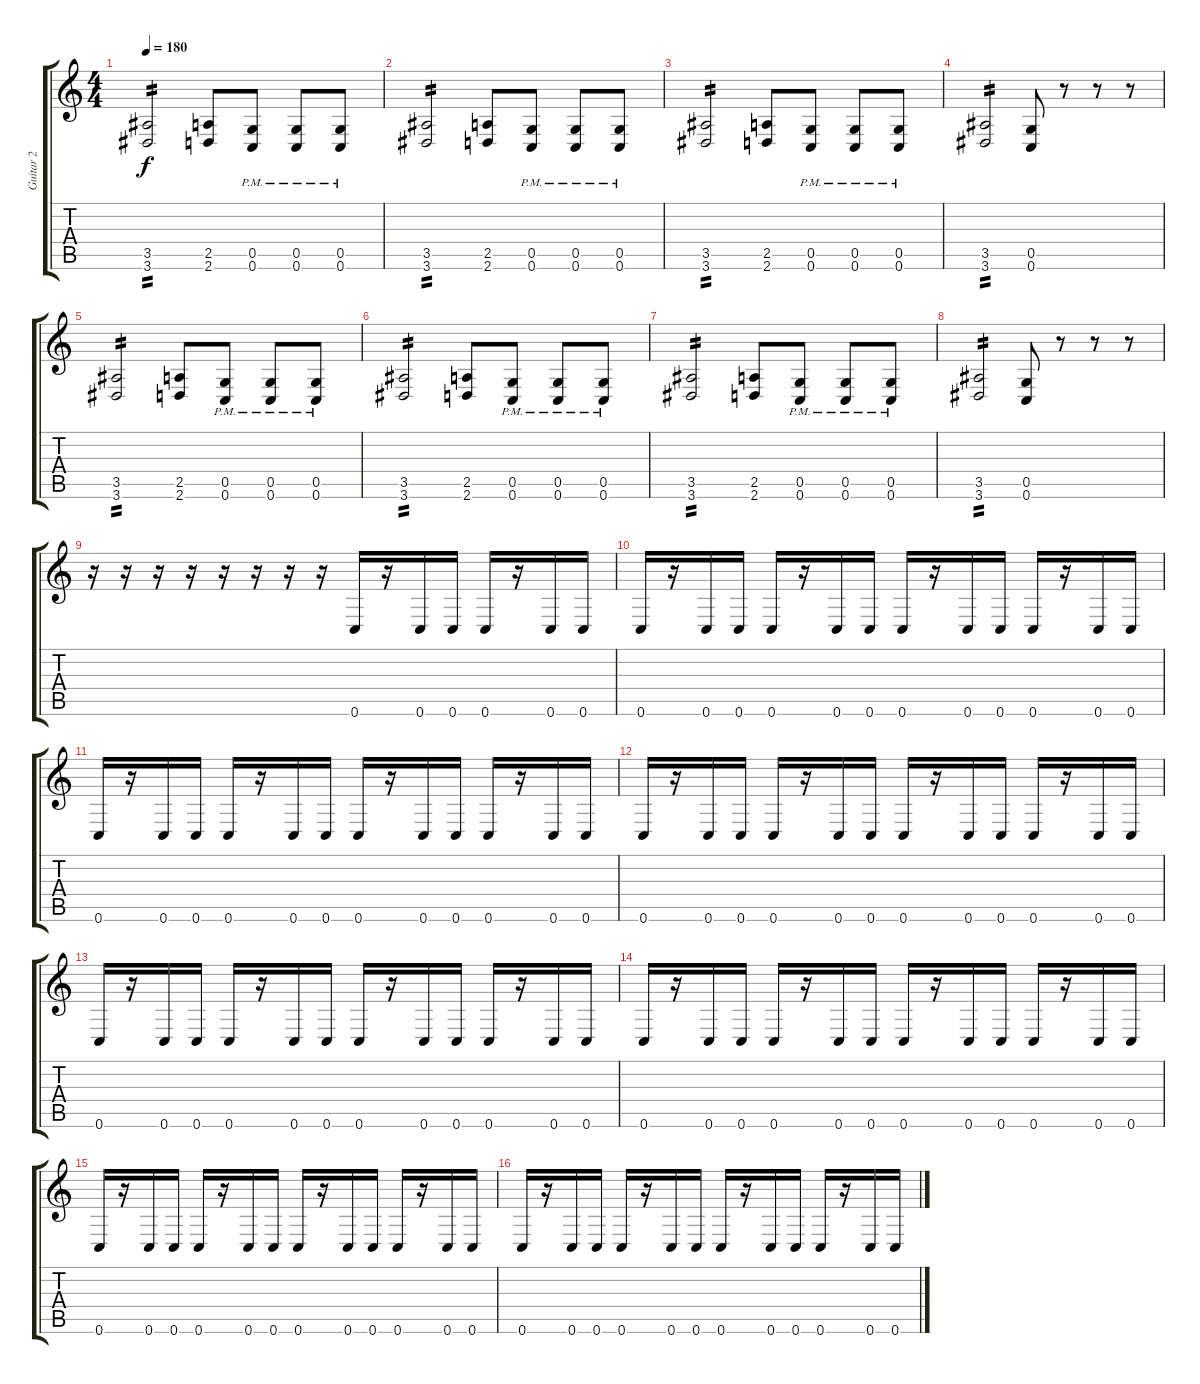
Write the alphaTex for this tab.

\track ("Guitar 2" "Guitar 2") {instrument distortionguitar}
\staff {score tabs}
\tuning (D4 A3 F3 C3 G2 C2) {hide}
\ts (4 4)
\tempo 180
\clef g2
\ks c
(3.5 3.6).2{tp 2 dy f volume 16} (2.5 2.6).8 (0.5{pm} 0.6{pm}).8 (0.5{pm} 0.6{pm}).8 (0.5{pm} 0.6{pm}).8 |
(3.5 3.6).2{tp 2} (2.5 2.6).8 (0.5{pm} 0.6{pm}).8 (0.5{pm} 0.6{pm}).8 (0.5{pm} 0.6{pm}).8 |
(3.5 3.6).2{tp 2} (2.5 2.6).8 (0.5{pm} 0.6{pm}).8 (0.5{pm} 0.6{pm}).8 (0.5{pm} 0.6{pm}).8 |
(3.5 3.6).2{tp 2} (0.5 0.6).8 r.8 r.8 r.8 |
(3.5 3.6).2{tp 2} (2.5 2.6).8 (0.5{pm} 0.6{pm}).8 (0.5{pm} 0.6{pm}).8 (0.5{pm} 0.6{pm}).8 |
(3.5 3.6).2{tp 2} (2.5 2.6).8 (0.5{pm} 0.6{pm}).8 (0.5{pm} 0.6{pm}).8 (0.5{pm} 0.6{pm}).8 |
(3.5 3.6).2{tp 2} (2.5 2.6).8 (0.5{pm} 0.6{pm}).8 (0.5{pm} 0.6{pm}).8 (0.5{pm} 0.6{pm}).8 |
(3.5 3.6).2{tp 2} (0.5 0.6).8 r.8 r.8 r.8 |
r.16 r.16 r.16 r.16 r.16 r.16 r.16 r.16 0.6.16 r.16 0.6.16 0.6.16 0.6.16 r.16 0.6.16 0.6.16 |
0.6.16 r.16 0.6.16 0.6.16 0.6.16 r.16 0.6.16 0.6.16 0.6.16 r.16 0.6.16 0.6.16 0.6.16 r.16 0.6.16 0.6.16 |
0.6.16 r.16 0.6.16 0.6.16 0.6.16 r.16 0.6.16 0.6.16 0.6.16 r.16 0.6.16 0.6.16 0.6.16 r.16 0.6.16 0.6.16 |
0.6.16 r.16 0.6.16 0.6.16 0.6.16 r.16 0.6.16 0.6.16 0.6.16 r.16 0.6.16 0.6.16 0.6.16 r.16 0.6.16 0.6.16 |
0.6.16 r.16 0.6.16 0.6.16 0.6.16 r.16 0.6.16 0.6.16 0.6.16 r.16 0.6.16 0.6.16 0.6.16 r.16 0.6.16 0.6.16 |
0.6.16 r.16 0.6.16 0.6.16 0.6.16 r.16 0.6.16 0.6.16 0.6.16 r.16 0.6.16 0.6.16 0.6.16 r.16 0.6.16 0.6.16 |
0.6.16 r.16 0.6.16 0.6.16 0.6.16 r.16 0.6.16 0.6.16 0.6.16 r.16 0.6.16 0.6.16 0.6.16 r.16 0.6.16 0.6.16 |
0.6.16 r.16 0.6.16 0.6.16 0.6.16 r.16 0.6.16 0.6.16 0.6.16 r.16 0.6.16 0.6.16 0.6.16 r.16 0.6.16 0.6.16
